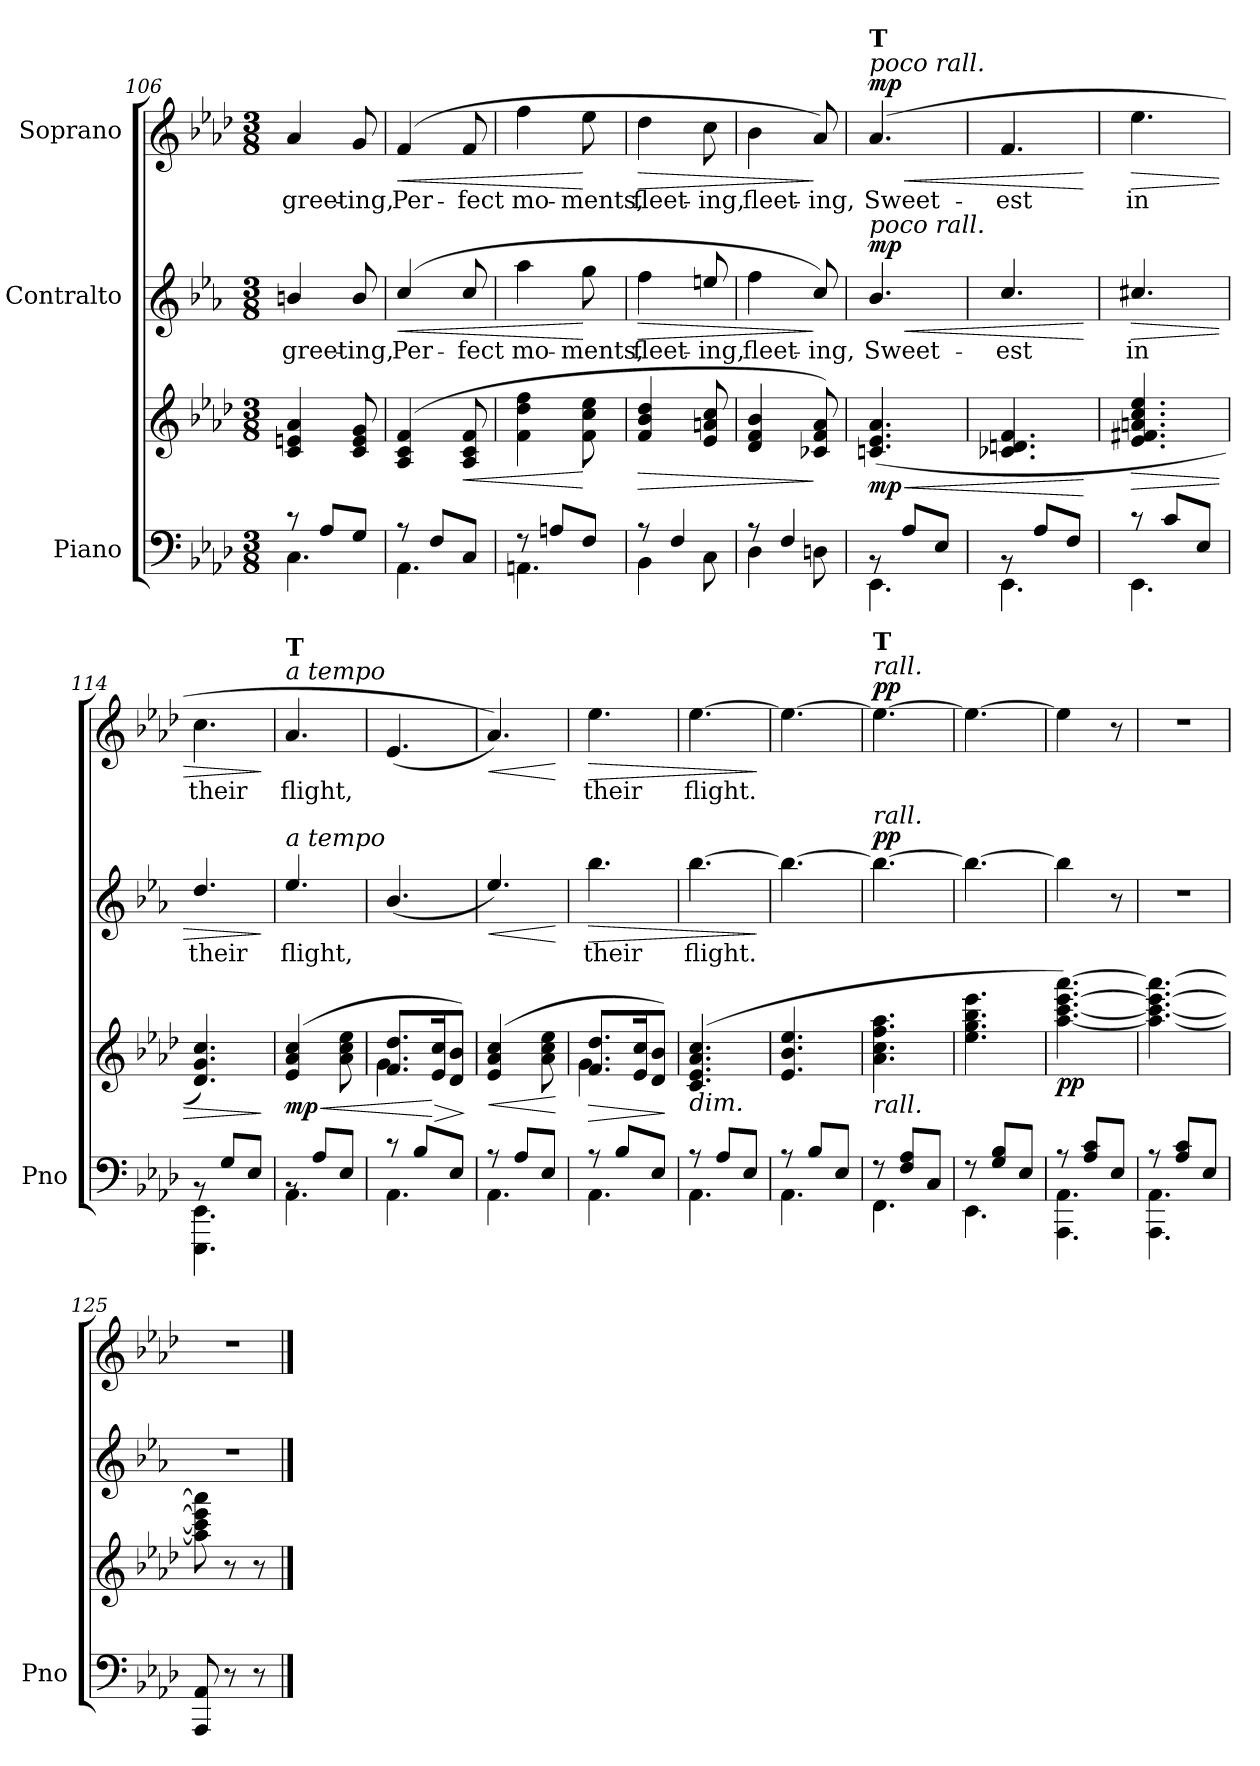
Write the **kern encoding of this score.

**kern	**kern	**dynam	**kern	**text	**dynam	**kern	**text	**dynam
*part3	*part3	*part3	*part2	*part2	*part2	*part1	*part1	*part1
*staff4	*staff3	*staff3/4	*staff2	*staff2	*staff2	*staff1	*staff1	*staff1
*I"Piano	*	*	*I"Contralto	*	*	*I"Soprano	*	*
*I'Pno	*	*	*	*	*	*	*	*
*clefF4	*clefG2	*	*clefG2	*	*	*clefG2	*	*
*	*	*	*ITrd4c7	*	*	*	*	*
*k[b-e-a-d-]	*k[b-e-a-d-]	*	*k[b-e-a-d-]	*	*	*k[b-e-a-d-]	*	*
*M3/8	*M3/8	*	*M3/8	*	*	*M3/8	*	*
=106	=106	=106	=106	=106	=106	=106	=106	=106
*^	*	*	*	*	*	*	*	*
!	!	!	!	!	!LO:LY:b	!	!	!LO:LY:b	!
8r	4.C\	4c/ 4en/ 4a-/	.	4en/	greet-	.	4a-/	greet-	.
8A-/L	.	.	.	.	.	.	.	.	.
!	!	!	!	!	!LO:LY:b	!	!	!LO:LY:b	!
8G/J	.	8c/ 8e/ 8g/	.	8e/	-ing,	.	8g/	-ing,	.
!!LO:LB:g=z
=107	=107	=107	=107	=107	=107	=107	=107	=107	=107
!	!	!	!	!	!LO:LY:b	!LO:HP:b	!	!LO:LY:b	!LO:HP:b
8r	4.AA-\	(>4A-/ 4c/ 4f/	.	(>4f/	Per-	<	(>4f/	Per-	<
8F/L	.	.	.	.	.	.	.	.	.
!	!	!	!LO:HP:b	!	!LO:LY:b	!	!	!LO:LY:b	!
8C/J	.	8A-/ 8c/ 8f/	<	8f/	-fect	.	8f/	-fect	.
=108	=108	=108	=108	=108	=108	=108	=108	=108	=108
!	!	!	!	!	!LO:LY:b	!	!	!LO:LY:b	!
8r	4.AAn\	4f\ 4dd-\ 4ff\	.	4dd-\	mo-	.	4ff\	mo-	.
8An/L	.	.	.	.	.	.	.	.	.
!	!	!	!	!	!LO:LY:b	!	!	!LO:LY:b	!
8F/J	.	8f\ 8cc\ 8ee-\	[	8cc\	-ments,	[	8ee-\	-ments,	[
=109	=109	=109	=109	=109	=109	=109	=109	=109	=109
!	!	!	!LO:HP:b	!	!LO:LY:b	!LO:HP:b	!	!LO:LY:b	!LO:HP:b
8r	4BB-\	4f/ 4b-/ 4dd-/	>	4b-\	fleet-	>	4dd-\	fleet-	>
4F/	.	.	.	.	.	.	.	.	.
!	!	!	!	!	!LO:LY:b	!	!	!LO:LY:b	!
.	8C\	8e-/ 8an/ 8cc/	.	8an/	-ing,	.	8cc\	-ing,	.
=110	=110	=110	=110	=110	=110	=110	=110	=110	=110
!	!	!	!	!	!LO:LY:b	!	!	!LO:LY:b	!
8r	4D-\	4d-/ 4f/ 4b-/	.	4b-\	fleet-	.	4b-\	fleet-	.
4F/	.	.	.	.	.	.	.	.	.
!	!	!	!	!	!LO:LY:b	!	!	!LO:LY:b	!
.	8Dn\	8c-X/ 8f/ 8a-/)	]	8f/)	-ing,	]	8a-/)	-ing,	]
=111	=111	=111	=111	=111	=111	=111	=111	=111	=111
!	!	!	!	!	!	!	!LO:TX:a:i:t=poco rall.	!	!
!	!	!	!	!	!	!	!LO:TX:a:B:t=T	!	!
!	!	!	!	!LO:TX:a:i:t=poco rall.	!	!	!	!	!
!	!	!	!LO:HP:b	!	!LO:LY:b	!LO:HP:b	!	!LO:LY:b	!LO:HP:b
!	!	!	!LO:DY:n=1:b	!	!	!LO:DY:n=1:a	!	!	!LO:DY:n=1:a
8rBB	4.EE-\	(>4.cn/ 4.e-/ 4.a-/	< mp	4.e-/	Sweet-	< mp	(>4.a-/	Sweet-	< mp
8A-/L	.	.	.	.	.	.	.	.	.
8E-/J	.	.	.	.	.	.	.	.	.
=112	=112	=112	=112	=112	=112	=112	=112	=112	=112
!	!	!	!	!	!LO:LY:b	!	!	!LO:LY:b	!
8rBB	4.EE-\	4.c-X/ 4.dn/ 4.f/	.	4.f/	-est	.	4.f/	-est	.
8A-/L	.	.	.	.	.	.	.	.	.
8F/J	.	.	.	.	.	.	.	.	.
*v	*v	*	*	*	*	*	*	*	*
.	.	[	.	.	[	.	.	[
=113	=113	=113	=113	=113	=113	=113	=113	=113
*^	*	*	*	*	*	*	*	*
!	!	!	!LO:HP:b	!	!LO:LY:b	!LO:HP:b	!	!LO:LY:b	!LO:HP:b
8r	4.EE-\	4.e-/ 4.f#X/ 4.an/ 4.cc/ 4.ee-/	>	4.f#X/	in	>	4.ee-\	in	>
8c/L	.	.	.	.	.	.	.	.	.
8E-/J	.	.	.	.	.	.	.	.	.
=114	=114	=114	=114	=114	=114	=114	=114	=114	=114
!	!	!	!	!	!LO:LY:b	!	!	!LO:LY:b	!
8rBB	4.EEE-\ 4.EE-\	4.d-/ 4.g/ 4.cc/)	.	4.g/	their	.	4.cc\	their	.
8G/L	.	.	.	.	.	.	.	.	.
8E-/J	.	.	.	.	.	.	.	.	.
*v	*v	*	*	*	*	*	*	*	*
.	.	]	.	.	]	.	.	]
=115	=115	=115	=115	=115	=115	=115	=115	=115
*^	*	*	*	*	*	*	*	*
!	!	!	!	!	!	!	!LO:TX:a:i:t=a tempo	!	!
!	!	!	!	!	!	!	!LO:TX:a:B:t=T	!	!
!	!	!	!	!LO:TX:a:i:t=a tempo	!	!	!	!	!
!	!	!	!LO:HP:b	!	!LO:LY:b	!	!	!LO:LY:b	!
!	!	!	!LO:DY:n=1:b	!	!	!	!	!	!
8rBB	4.AA-\	(>4e-/ 4a-/ 4cc/	< mp	4.a-/	flight,	.	4.a-/	flight,	.
8A-/L	.	.	.	.	.	.	.	.	.
8E-/J	.	8a-\ 8cc\ 8ee-\	.	.	.	.	.	.	.
!!LO:LB:g=z
=116	=116	=116	=116	=116	=116	=116	=116	=116	=116
*	*	*^	*	*	*	*	*	*	*
8r	4.AA-\	8.f/ 8.dd-/L	4.g\	.	(<4.e-/	.	.	(<4.e-/	.	.
8B-/L	.	.	.	.	.	.	.	.	.	.
!	!	!	!	!LO:HP:n=1:b	!	!	!	!	!	!
.	.	16e-/ 16cc/K	.	[ >	.	.	.	.	.	.
8E-/J	.	8d-/ 8b-/J)	.	.	.	.	.	.	.	.
*v	*v	*	*	*	*	*	*	*	*	*
*	*v	*v	*	*	*	*	*	*	*
.	.	]	.	.	.	.	.	.
=117	=117	=117	=117	=117	=117	=117	=117	=117
*^	*	*	*	*	*	*	*	*
!	!	!	!LO:HP:b	!	!	!LO:HP:b	!	!	!LO:HP:b
8r	4.AA-\	(>4e-/ 4a-/ 4cc/	<	4.a-/)	.	<	4.a-/))	.	<
8A-/L	.	.	.	.	.	.	.	.	.
8E-/J	.	8a-\ 8cc\ 8ee-\	.	.	.	.	.	.	.
*v	*v	*	*	*	*	*	*	*	*
.	.	[	.	.	[	.	.	[
=118	=118	=118	=118	=118	=118	=118	=118	=118
*^	*	*	*	*	*	*	*	*
!	!	!	!LO:HP:b	!	!LO:LY:b	!LO:HP:b	!	!LO:LY:b	!LO:HP:b
*	*	*^	*	*	*	*	*	*	*
8r	4.AA-\	8.f/ 8.dd-/L	4.g\	>	4.ee-\	their	>	4.ee-\	their	>
8B-/L	.	.	.	.	.	.	.	.	.	.
.	.	16e-/ 16cc/K	.	.	.	.	.	.	.	.
8E-/J	.	8d-/ 8b-/J)	.	.	.	.	.	.	.	.
*v	*v	*	*	*	*	*	*	*	*	*
*	*v	*v	*	*	*	*	*	*	*
.	.	]	.	.	.	.	.	.
=119	=119	=119	=119	=119	=119	=119	=119	=119
*^	*	*	*	*	*	*	*	*
!	!	!LO:TX:b:i:t=dim.	!	!	!	!	!	!	!
!	!	!	!	!	!LO:LY:b	!	!	!LO:LY:b	!
8r	4.AA-\	(>4.c/ 4.e-/ 4.a-/ 4.cc/	.	[4.ee-\	flight.	.	[4.ee-\	flight.	.
8A-/L	.	.	.	.	.	.	.	.	.
8E-/J	.	.	.	.	.	.	.	.	.
*v	*v	*	*	*	*	*	*	*	*
.	.	.	.	.	]	.	.	]
=120	=120	=120	=120	=120	=120	=120	=120	=120
*^	*	*	*	*	*	*	*	*
8r	4.AA-\	4.e-/ 4.b-/ 4.ee-/	.	4.ee-\_	.	.	4.ee-\_	.	.
8B-/L	.	.	.	.	.	.	.	.	.
8E-/J	.	.	.	.	.	.	.	.	.
=121	=121	=121	=121	=121	=121	=121	=121	=121	=121
!	!	!	!	!	!	!	!LO:TX:a:i:t=rall.	!	!
!	!	!	!	!	!	!	!LO:TX:a:B:t=T	!	!
!	!	!	!	!LO:TX:a:i:t=rall.	!	!	!	!	!
!	!	!LO:TX:b:i:t=rall.	!	!	!	!	!	!	!
!	!	!	!	!	!	!LO:DY:a	!	!	!LO:DY:a
8r	4.FF\	4.a-\ 4.cc\ 4.ff\ 4.aa-\	.	4.ee-\_	.	pp	4.ee-\_	.	pp
8F/ 8A-/L	.	.	.	.	.	.	.	.	.
8C/J	.	.	.	.	.	.	.	.	.
=122	=122	=122	=122	=122	=122	=122	=122	=122	=122
8r	4.EE-\	4.ee-\ 4.gg\ 4.bb-\ 4.eee-\	.	4.ee-\_	.	.	4.ee-\_	.	.
8G/ 8B-/L	.	.	.	.	.	.	.	.	.
8E-/J	.	.	.	.	.	.	.	.	.
=123	=123	=123	=123	=123	=123	=123	=123	=123	=123
!	!	!	!LO:DY:b	!	!	!	!	!	!
8r	4.AAA-\ 4.AA-\	[4.aa-\ [4.ccc\ [4.eee-\ [4.aaa-\)	pp	4ee-\]	.	.	4ee-\]	.	.
8A-/ 8c/L	.	.	.	.	.	.	.	.	.
8E-/J	.	.	.	8r	.	.	8r	.	.
=124	=124	=124	=124	=124	=124	=124	=124	=124	=124
8r	4.AAA-\ 4.AA-\	4.aa-\_ 4.ccc\_ 4.eee-\_ 4.aaa-\_	.	4.r	.	.	4.r	.	.
8A-/ 8c/L	.	.	.	.	.	.	.	.	.
8E-/J	.	.	.	.	.	.	.	.	.
*v	*v	*	*	*	*	*	*	*	*
=125	=125	=125	=125	=125	=125	=125	=125	=125
8AAA-/ 8AA-/	8aa-\] 8ccc\] 8eee-\] 8aaa-\]	.	4.r	.	.	4.r	.	.
8r	8r	.	.	.	.	.	.	.
8r	8r	.	.	.	.	.	.	.
==	==	==	==	==	==	==	==	==
*-	*-	*-	*-	*-	*-	*-	*-	*-
